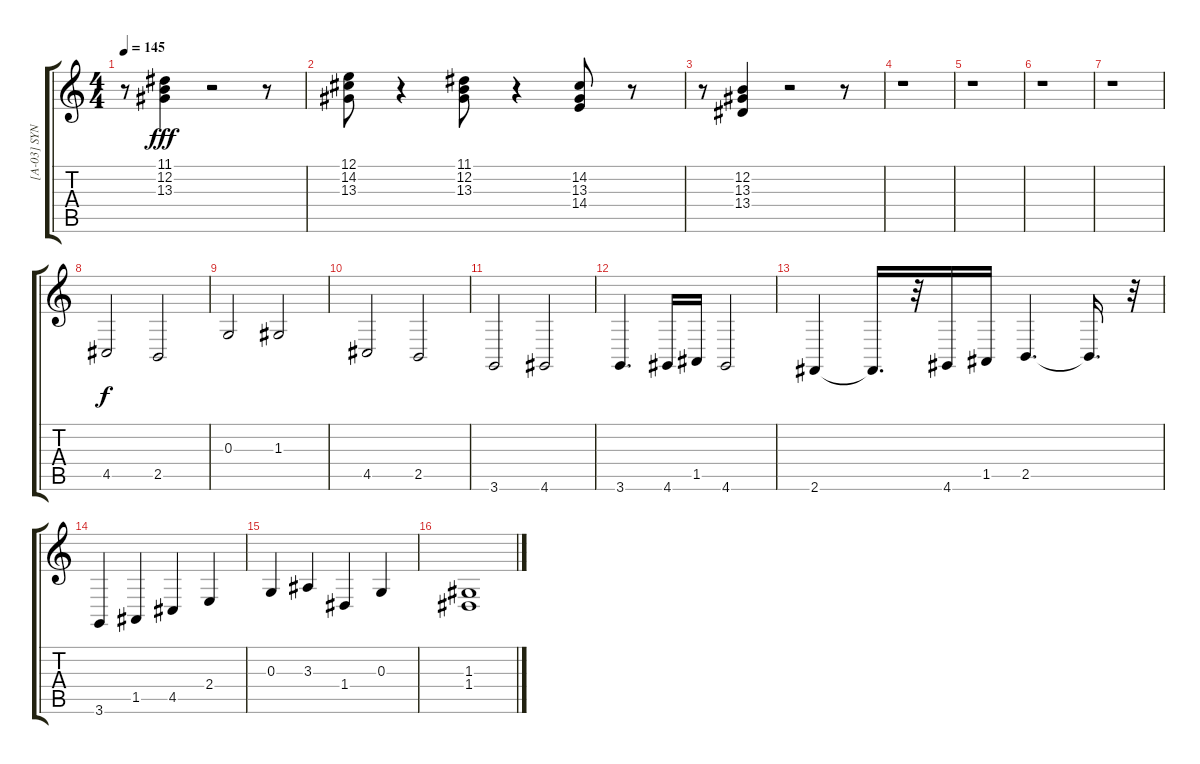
\track ("[A-03] SYNTH 1" "[A-03] SYN") {instrument synthstrings1}
\staff {score tabs}
\tuning (E4 B3 G3 D3 A2 E2) {hide}
\ts (4 4)
\tempo 145
\clef g2
\ks c
r.8{dy fff} (11.1 12.2 13.3).4 r.2 r.8 |
(12.1 14.2 13.3).8 r.4 (11.1 12.2 13.3).8 r.4 (14.2 13.3 14.4).8 r.8 |
r.8 (12.2 13.3 13.4).4 r.2 r.8 |
r.1 |
r.1 |
r.1 |
r.1 |
4.5.2{dy f instrument synthstrings1} 2.5.2 |
0.3.2 1.3.2 |
4.5.2 2.5.2 |
3.6.2 4.6.2 |
3.6.4{d} 4.6.16 1.5.16 4.6.2 |
2.6.4 2.6{t}.16{d} r.32 4.6.16 1.5.16 2.5.4{d} 2.5{t}.16{d} r.32 |
3.6.4 1.5.4 4.5.4 2.4.4 |
0.3.4 3.3.4 1.4.4 0.3.4 |
(1.3 1.4).1
